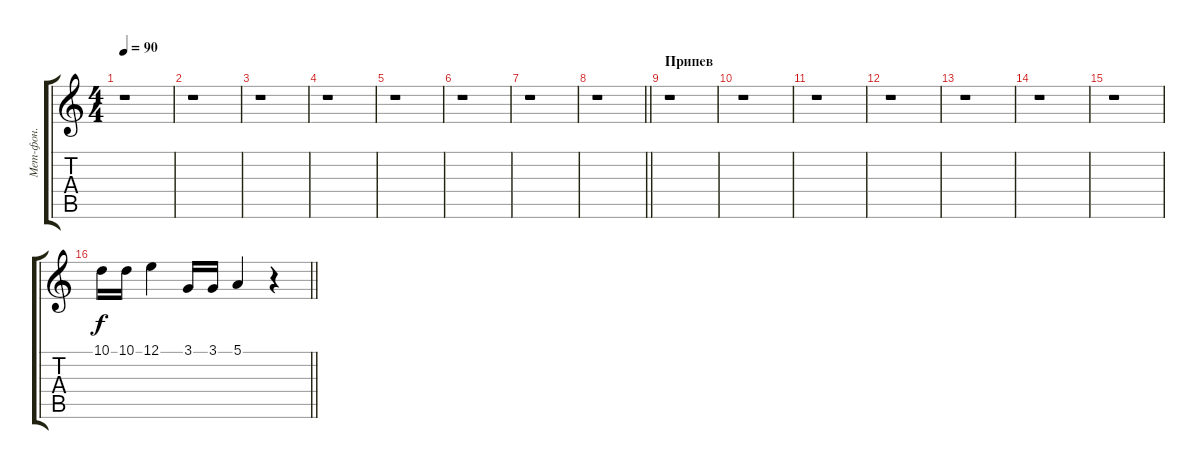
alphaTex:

\track ("Мет-фон." "Мет-фон.") {instrument vibraphone}
\staff {score tabs}
\tuning (E4 B3 G3 D3 A2 E2) {hide}
\ts (4 4)
\tempo 90
\clef g2
\ks c
r.1{dy f} |
r.1 |
r.1 |
r.1 |
r.1 |
r.1 |
r.1 |
\barLineRight lightlight
r.1 |
\section ("" "Припев")
r.1 |
r.1 |
r.1 |
r.1 |
r.1 |
r.1 |
r.1 |
\barLineRight lightlight
10.1.16 10.1.16 12.1.4 3.1.16 3.1.16 5.1.4 r.4
